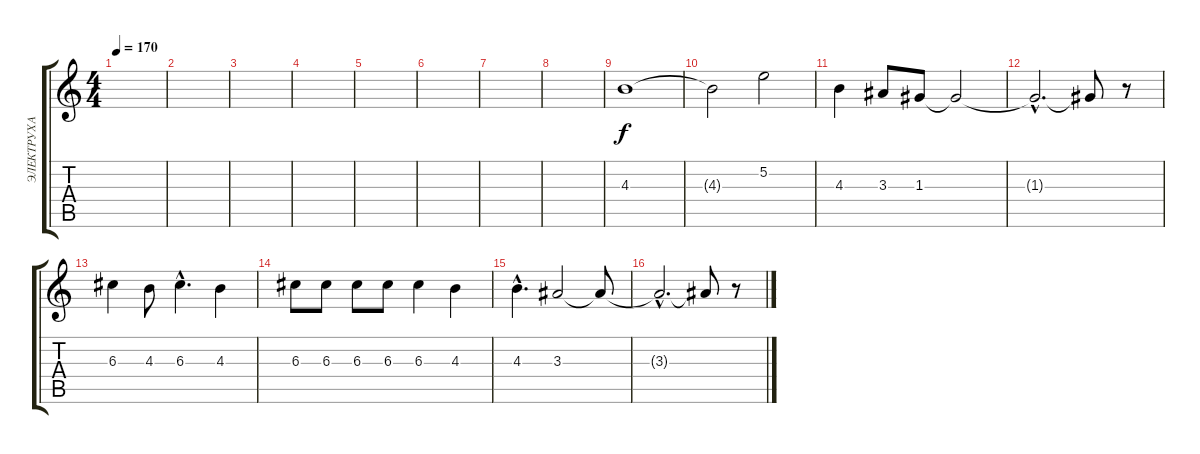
\track ("ЭЛЕКТРУХА" "ЭЛЕКТРУХА") {instrument overdrivenguitar}
\staff {score tabs}
\tuning (E4 B3 G3 D3 A2 E2) {hide}
\ts (4 4)
\tempo 170
\clef g2
\ks c
|
|
|
|
|
|
|
|
4.3.1 |
4.3{t}.2 5.2.2 |
4.3.4 3.3.8 1.3.8 1.3{t}.2 |
1.3{hac t}.2{d} 1.3{t}.8 r.8 |
6.3.4 4.3.8 6.3{hac}.4{d} 4.3.4 |
6.3.8 6.3.8 6.3.8 6.3.8 6.3.4 4.3.4 |
4.3{hac}.4{d} 3.3.2 3.3{t}.8 |
3.3{hac t}.2{d} 3.3{t}.8 r.8
